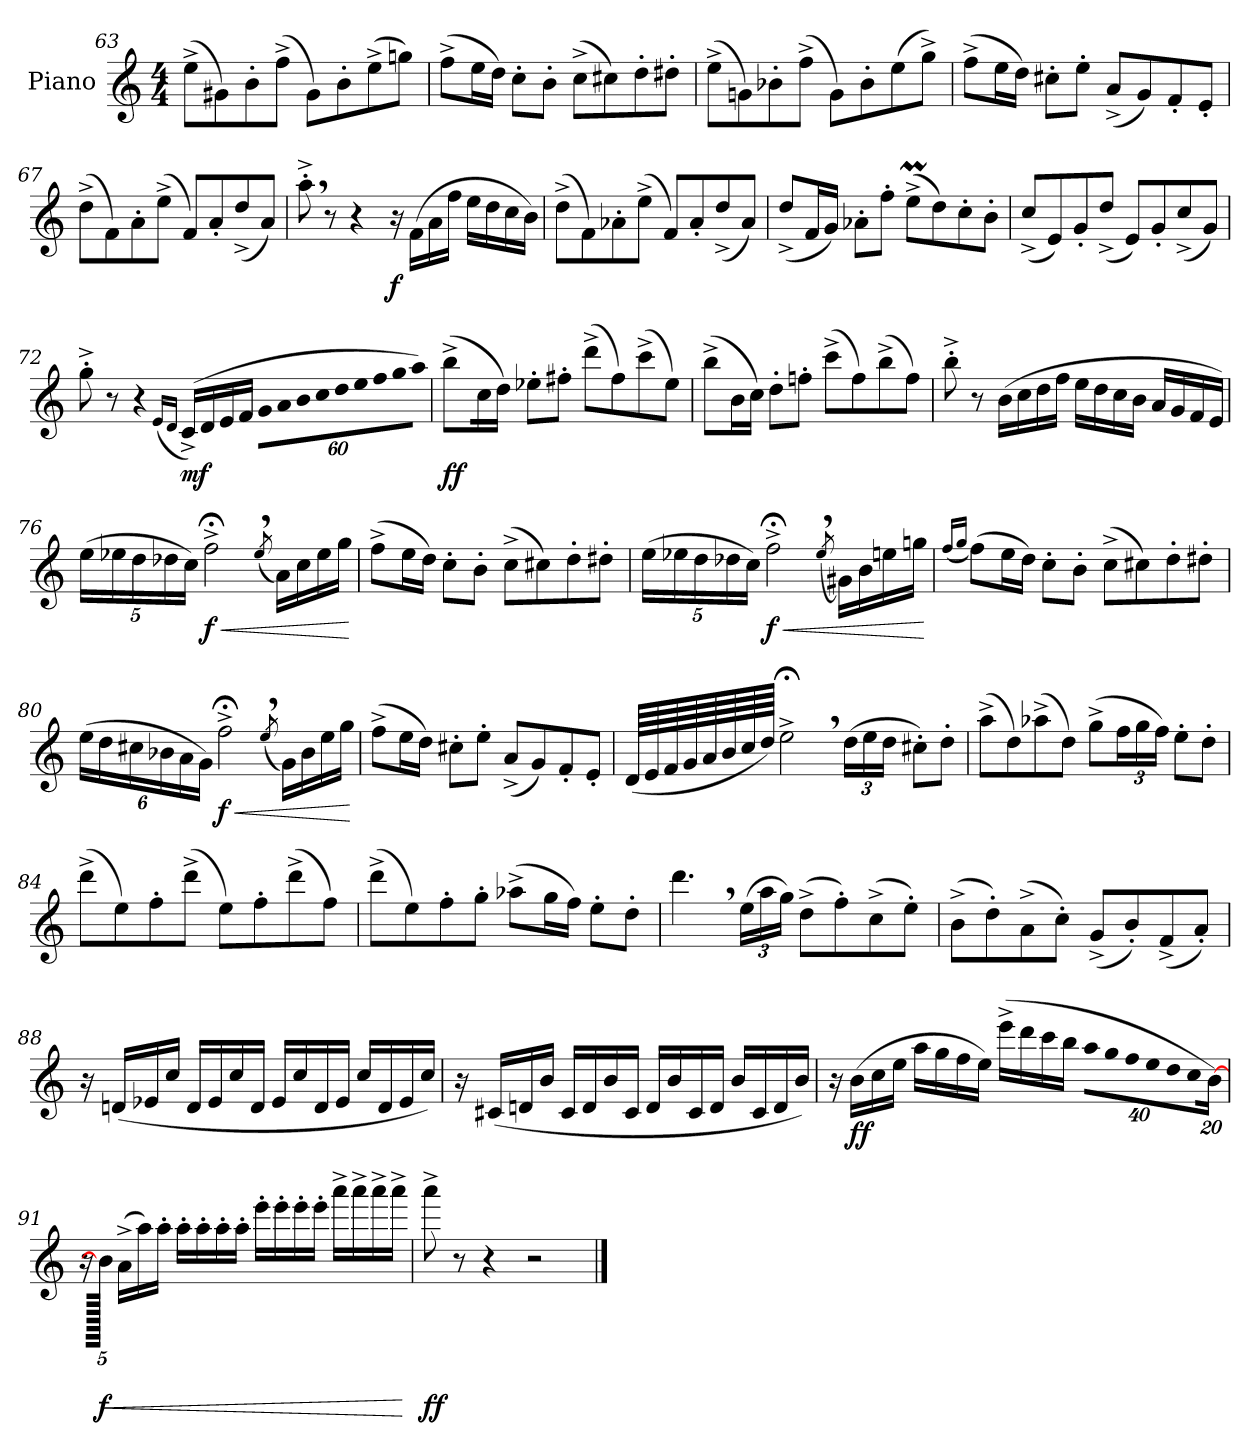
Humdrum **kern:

**kern	**dynam
*part1	*part1
*staff1	*staff1
*I"Piano	*
*I'Pno.	*
*clefG2	*
*ITrd1c2	*
*k[b-e-]	*
*M4/4	*
=63	=63
(>8dd^\L	.
8f#X\)	.
8a'\	.
(>8ee-^\J	.
8f#\L)	.
8a'\	.
(>8dd^\	.
8ffn\J)	.
!!LO:LB:g=z
=64	=64
(>8ee-^\L	.
16dd\L	.
16cc\JJ)	.
8b-'\L	.
8a'\J	.
(>8b-^\L	.
8bn\)	.
8cc'\	.
8cc#X'\J	.
=65	=65
(>8dd^\L	.
8fn\)	.
8a-X'\	.
(>8ee-^\J	.
8f\L)	.
8a-'\	.
(>8dd\	.
8ff^\J)	.
=66	=66
(>8ee-^\L	.
16dd\L	.
16cc\JJ)	.
8bn'\L	.
8dd'\J	.
(<8g^/L	.
8f/)	.
8e-'/	.
8d'/J	.
=67	=67
(>8cc^\L	.
8e-\)	.
8g'\	.
(>8dd^\J	.
8e-/L)	.
8g'/	.
(<8cc^/	.
8g/J)	.
!!LO:LB:g=z
=68	=68
8gg'^,\	.
8r	.
4r	.
!	!LO:DY:b
16r	f
(>16e-\LL	.
16g\	.
16ee-\JJ	.
16dd\LL	.
16cc\	.
16b-\	.
16a\JJ)	.
=69	=69
(>8cc^\L	.
8e-\)	.
8g-X'\	.
(>8dd^\J	.
8e-/L)	.
8g-'/	.
(<8cc^/	.
8g-/J)	.
=70	=70
(<8cc^/L	.
16e-/L	.
16f/JJ)	.
8g-X'\L	.
8ee-'\J	.
(>8ddm^\L	.
8cc\)	.
8b-'\	.
8a'\J	.
=71	=71
(<8b-^/L	.
8d/)	.
8f'/	.
(<8cc^/J	.
8d/L)	.
8f'/	.
(<8b-^/	.
8f/J)	.
!!LO:PB:g=z
=72	=72
8ff'^\	.
8r	.
4r	.
(<16qd/LL	.
16qc/JJ	.
!	!LO:DY:b
(>16B-^/LL)	mf
16c/	.
16d/	.
16e-/JJ	.
*Xbrackettup	*
!LO:N:vis=32	!
1920%53f\LLL	.
!LO:N:vis=32	!
1920%53g\	.
!LO:N:vis=32	!
1920%53a\	.
!LO:N:vis=32	!
1920%53b-\	.
!LO:N:vis=32	!
1920%53cc\	.
!LO:N:vis=32	!
1920%53dd\	.
!LO:N:vis=32	!
1920%53ee-\	.
!LO:N:vis=32	!
1920%53ff\	.
!LO:N:vis=32	!
1920%53gg\JJJ)	.
640ryy	.
=73	=73
!	!LO:DY:b
(>8aa^\L	ff
320%3.ryy	.
16b-\L	.
16cc\JJ)	.
8dd-X'\L	.
8een'\J	.
(>8ccc^\L	.
8ee\)	.
(>8bb-^\	.
8dd-\J)	.
=74	=74
(>8aa^\L	.
16a\L	.
16b-\JJ)	.
8cc'\L	.
8ee-X'\J	.
(>8bb-^\L	.
8ee-\)	.
(>8aa^\	.
8ee-\J)	.
!!LO:LB:g=z
=75	=75
8aa'^\	.
8r	.
(>16a\LL	.
16b-\	.
16cc\	.
16ee-\JJ	.
16dd\LL	.
16cc\	.
16b-\	.
16a\JJ	.
16g/LL	.
16f/	.
16e-/	.
16d/JJ)	.
=76	=76
(>20dd\LL	.
20dd-X\	.
20cc\	.
20cc-X\	.
20b-\JJ)	.
!	!LO:HP:b
!	!LO:DY:n=1:b
2ee-;<^,\	< f
(<8qdd-/	.
16g\LL)	.
16b-\	.
16dd-\	.
16ff\JJ	.
.	[
=77	=77
(>8ee-^\L	.
16dd\L	.
16cc\JJ)	.
8b-'\L	.
8a'\J	.
(>8b-^\L	.
8bn\)	.
8cc'\	.
8cc#X'\J	.
!!LO:LB:g=z
=78	=78
(>20dd\LL	.
20dd-X\	.
20cc\	.
20cc-X\	.
20b-\JJ)	.
!	!LO:HP:b
!	!LO:DY:n=1:b
2ee-;<^,\	< f
(<8qdd-/	.
16f#X\LL)	.
16a\	.
16ddn\	.
16ffn\JJ	.
.	[
=79	=79
(<16qee-/LL	.
16qff/JJ	.
(>8ee-\L)	.
16dd\L	.
16cc\JJ)	.
8b-'\L	.
8a'\J	.
(>8b-^\L	.
8bn\)	.
8cc'\	.
8cc#X'\J	.
=80	=80
(>24dd\LL	.
24cc\	.
24bn\	.
24a-X\	.
24g\	.
24f\JJ)	.
!	!LO:HP:b
!	!LO:DY:n=1:b
2ee-;<^,\	< f
(<8qdd/	.
16f\LL)	.
16a-\	.
16dd\	.
16ff\JJ	.
.	[
!!LO:LB:g=z
=81	=81
(>8ee-^\L	.
16dd\L	.
16cc\JJ)	.
8bn'\L	.
8dd'\J	.
(<8g^/L	.
8f/)	.
8e-'/	.
8d'/J	.
=82	=82
(<64c/LLLL	.
64d/	.
64e-/	.
64f/	.
64g/	.
64a/	.
64b-/	.
64cc/JJJJ)	.
2dd;<^,\	.
(>24cc\LL	.
24dd\	.
24cc\JJ	.
8bn'\L)	.
8cc'\J	.
=83	=83
(>8gg^\L	.
8cc\)	.
(>8gg-X^\	.
8cc\J)	.
(>8ff^\L	.
24ee-\L	.
24ff\	.
24ee-\JJ)	.
8dd'\L	.
8cc'\J	.
!!LO:LB:g=z
=84	=84
(>8ccc^\L	.
8dd\)	.
8ee-'\	.
(>8ccc^\J	.
8dd\L)	.
8ee-'\	.
(>8ccc^\	.
8ee-\J)	.
!!LO:LB:g=z
=85	=85
(>8ccc^\L	.
8dd\)	.
8ee-'\	.
8ff'\J	.
(>8gg-X^\L	.
16ff\L	.
16ee-\JJ)	.
8dd'\L	.
8cc'\J	.
=86	=86
4.ccc,\	.
(>24dd\LL	.
24gg\	.
24ff\JJ)	.
(>8cc^\L	.
8ee-'\)	.
(>8b-^\	.
8dd'\J)	.
=87	=87
(>8a^\L	.
8cc'\)	.
(>8g^\	.
8b-'\J)	.
(<8f^/L	.
8a'/)	.
(<8e-^/	.
8g'/J)	.
=88	=88
16r	.
(<16cn/LL	.
16d-X/	.
16b-/JJ	.
16c/LL	.
16d-/	.
16b-/	.
16c/JJ	.
16d-/LL	.
16b-/	.
16c/	.
16d-/JJ	.
16b-/LL	.
16c/	.
16d-/	.
16b-/JJ)	.
!!LO:LB:g=z
=89	=89
16r	.
(<16Bn/LL	.
16cn/	.
16a/JJ	.
16B/LL	.
16c/	.
16a/	.
16B/JJ	.
16c/LL	.
16a/	.
16B/	.
16c/JJ	.
16a/LL	.
16B/	.
16c/	.
16a/JJ)	.
=90	=90
16r	.
!	!LO:DY:b
(>16a\LL	ff
16b-\	.
16dd\JJ	.
16gg\LL	.
16ff\	.
16ee-\	.
16dd\JJ)	.
(>16ddd^\LL	.
16ccc\	.
16bb-\	.
16aa\JJ	.
!LO:N:vis=16	!
640%23gg\LL	.
!LO:N:vis=16	!
640%23ff\	.
!LO:N:vis=16	!
640%23ee-\	.
!LO:N:vis=16	!
640%23dd\	.
!LO:N:vis=16	!
640%23cc\	.
!LO:N:vis=16	!
640%23b-\	.
[320%11a\JJ)	.
!!LO:LB:g=z
=91	=91
16r	.
!	!LO:DY:b
640a\JJ]	f
!	!LO:HP:b
(>16g^\LL	<
16gg\)	.
16gg'\JJ	.
16gg'\LL	.
16gg'\	.
16gg'\	.
16gg'\JJ	.
16ddd'\LL	.
16ddd'\	.
16ddd'\	.
16ddd'\JJ	.
16ggg^\LL	.
16ggg^\	.
16ggg^\	.
16ggg^\JJ	.
.	[
=92	=92
!	!LO:DY:b
8ggg^\	ff
8r	.
4r	.
2r	.
==	==
*-	*-
